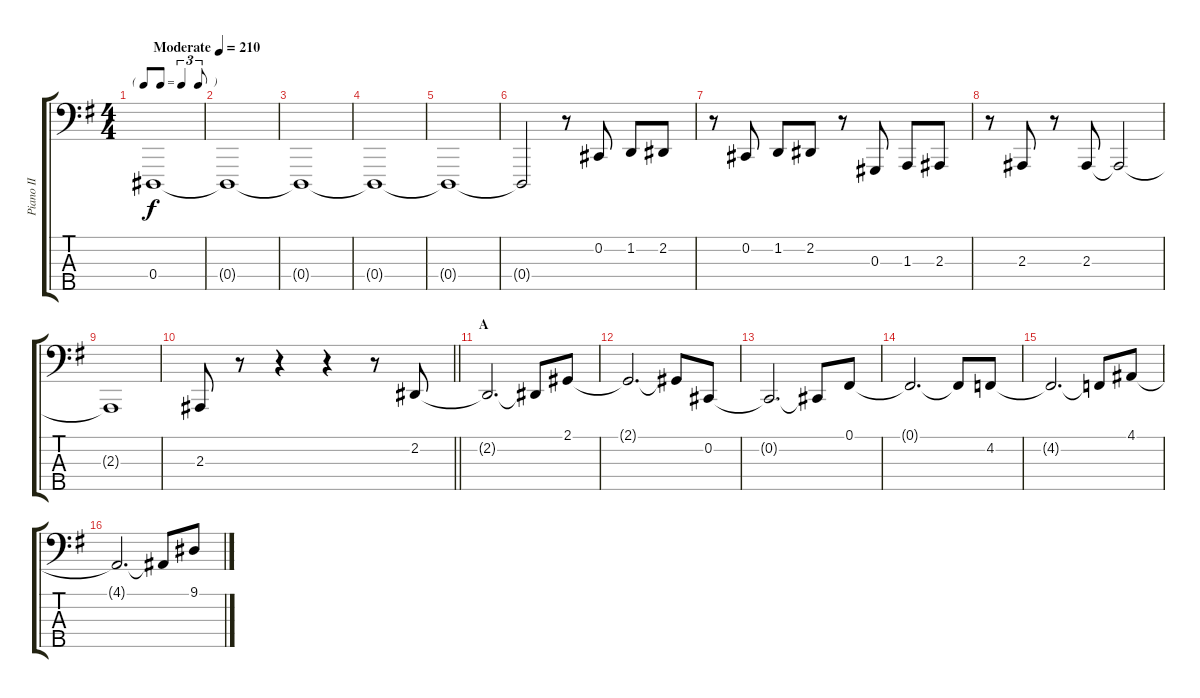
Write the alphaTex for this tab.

\track ("Piano II" "Piano II") {instrument brightacousticpiano}
\staff {score tabs}
\tuning (Gb2 Db2 Ab1 Eb1 Bb0) {hide}
\ts (4 4)
\tf triplet8th
\tempo (210 "Moderate")
\clef f4
\ks g
0.4.1{dy f instrument brightacousticpiano} |
0.4{t}.1 |
0.4{t}.1 |
0.4{t}.1 |
0.4{t}.1 |
0.4{t}.2 r.8 0.2.8 1.2.8 2.2.8 |
r.8 0.2.8 1.2.8 2.2.8 r.8 0.3.8 1.3.8 2.3.8 |
r.8 2.3.8 r.8 2.3.8 2.3{t}.2 |
2.3{t}.1 |
\barLineRight lightlight
2.3.8 r.8 r.4 r.4 r.8 2.2.8 |
\section ("" "A")
2.2{t}.2{d} 2.2{t}.8 2.1.8 |
2.1{t}.2{d} 2.1{t}.8 0.2.8 |
0.2{t}.2{d} 0.2{t}.8 0.1.8 |
0.1{t}.2{d} 0.1{t}.8 4.2.8 |
4.2{t}.2{d} 4.2{t}.8 4.1.8 |
4.1{t}.2{d} 4.1{t}.8 9.1.8
